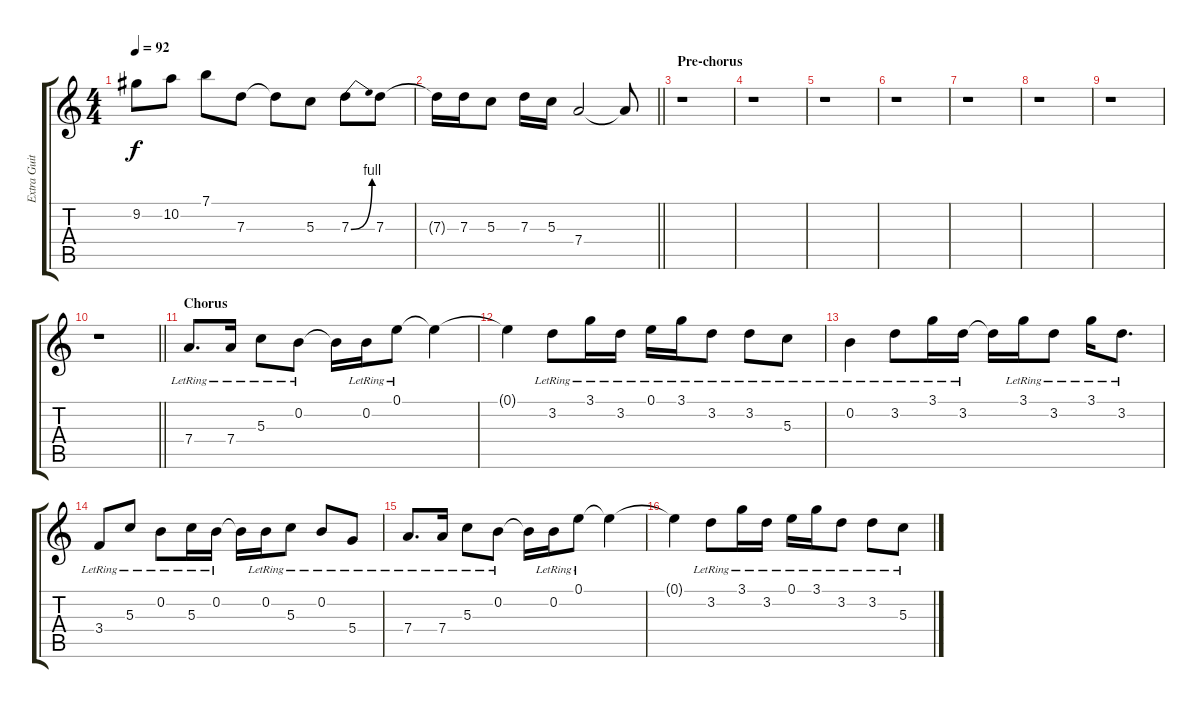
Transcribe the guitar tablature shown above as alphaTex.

\track ("Extra Guitar" "Extra Guit") {instrument acousticguitarsteel}
\staff {score tabs}
\tuning (E4 B3 G3 D3 A2 E2) {hide}
\ts (4 4)
\tempo 92
\clef g2
\ks c
9.2.8{dy f} 10.2.8 7.1.8 7.3.8 7.3{t}.8 5.3.8 7.3{be (bend 0 0 60 4)}.8 7.3.8 |
\barLineRight lightlight
7.3{t}.16 7.3.16 5.3.8 7.3.16 5.3.16 7.4.2 7.4{t}.8 |
\section ("" "Pre-chorus")
r.1 |
r.1 |
r.1 |
r.1 |
r.1 |
r.1 |
r.1 |
\barLineRight lightlight
r.1 |
\section ("" "Chorus")
7.4{lr}.8{d} 7.4{lr}.16 5.3{lr}.8 0.2{lr}.8 0.2{t}.16 0.2{lr}.16 0.1{lr}.8 0.1{t}.4 |
0.1{t}.4 3.2{lr}.8 3.1{lr}.16 3.2{lr}.16 0.1{lr}.16 3.1{lr}.16 3.2{lr}.8 3.2{lr}.8 5.3{lr}.8 |
0.2{lr}.4 3.2{lr}.8 3.1{lr}.16 3.2{lr}.16 3.2{t}.16 3.1{lr}.16 3.2{lr}.8 3.1{lr}.16 3.2{lr}.8{d} |
3.4{lr}.8 5.3{lr}.8 0.2{lr}.8 5.3{lr}.16 0.2{lr}.16 0.2{t}.16 0.2{lr}.16 5.3{lr}.8 0.2{lr}.8 5.4{lr}.8 |
7.4{lr}.8{d} 7.4{lr}.16 5.3{lr}.8 0.2{lr}.8 0.2{t}.16 0.2{lr}.16 0.1{lr}.8 0.1{t}.4 |
0.1{t}.4 3.2{lr}.8 3.1{lr}.16 3.2{lr}.16 0.1{lr}.16 3.1{lr}.16 3.2{lr}.8 3.2{lr}.8 5.3{lr}.8
